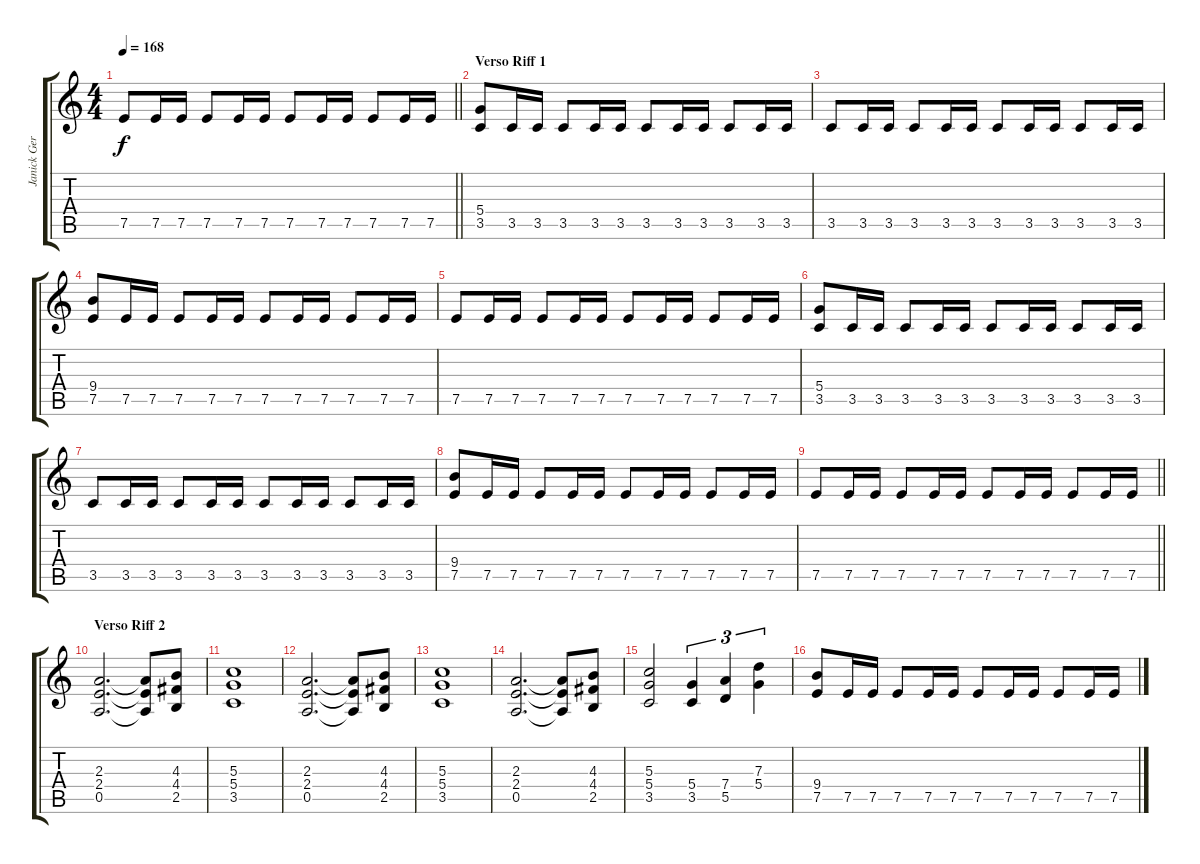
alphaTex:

\track ("Janick Gers" "Janick Ger") {instrument distortionguitar}
\staff {score tabs}
\tuning (E4 B3 G3 D3 A2 E2) {hide}
\ts (4 4)
\tempo 168
\clef g2
\barLineRight lightlight
\ks c
7.5.8{dy f} 7.5.16 7.5.16 7.5.8 7.5.16 7.5.16 7.5.8 7.5.16 7.5.16 7.5.8 7.5.16 7.5.16 |
\section ("" "Verso Riff 1")
(5.4 3.5).8 3.5.16 3.5.16 3.5.8 3.5.16 3.5.16 3.5.8 3.5.16 3.5.16 3.5.8 3.5.16 3.5.16 |
3.5.8 3.5.16 3.5.16 3.5.8 3.5.16 3.5.16 3.5.8 3.5.16 3.5.16 3.5.8 3.5.16 3.5.16 |
(9.4 7.5).8 7.5.16 7.5.16 7.5.8 7.5.16 7.5.16 7.5.8 7.5.16 7.5.16 7.5.8 7.5.16 7.5.16 |
7.5.8 7.5.16 7.5.16 7.5.8 7.5.16 7.5.16 7.5.8 7.5.16 7.5.16 7.5.8 7.5.16 7.5.16 |
(5.4 3.5).8 3.5.16 3.5.16 3.5.8 3.5.16 3.5.16 3.5.8 3.5.16 3.5.16 3.5.8 3.5.16 3.5.16 |
3.5.8 3.5.16 3.5.16 3.5.8 3.5.16 3.5.16 3.5.8 3.5.16 3.5.16 3.5.8 3.5.16 3.5.16 |
(9.4 7.5).8 7.5.16 7.5.16 7.5.8 7.5.16 7.5.16 7.5.8 7.5.16 7.5.16 7.5.8 7.5.16 7.5.16 |
\barLineRight lightlight
7.5.8 7.5.16 7.5.16 7.5.8 7.5.16 7.5.16 7.5.8 7.5.16 7.5.16 7.5.8 7.5.16 7.5.16 |
\section ("" "Verso Riff 2")
(2.3 2.4 0.5).2{d} (2.3{t} 2.4{t} 0.5{t}).8 (4.3 4.4 2.5).8 |
(5.3 5.4 3.5).1 |
(2.3 2.4 0.5).2{d} (2.3{t} 2.4{t} 0.5{t}).8 (4.3 4.4 2.5).8 |
(5.3 5.4 3.5).1 |
(2.3 2.4 0.5).2{d} (2.3{t} 2.4{t} 0.5{t}).8 (4.3 4.4 2.5).8 |
(5.3 5.4 3.5).2 (5.4 3.5).4{tu (3 2)} (7.4 5.5).4{tu (3 2)} (7.3 5.4).4{tu (3 2)} |
(9.4 7.5).8 7.5.16 7.5.16 7.5.8 7.5.16 7.5.16 7.5.8 7.5.16 7.5.16 7.5.8 7.5.16 7.5.16
